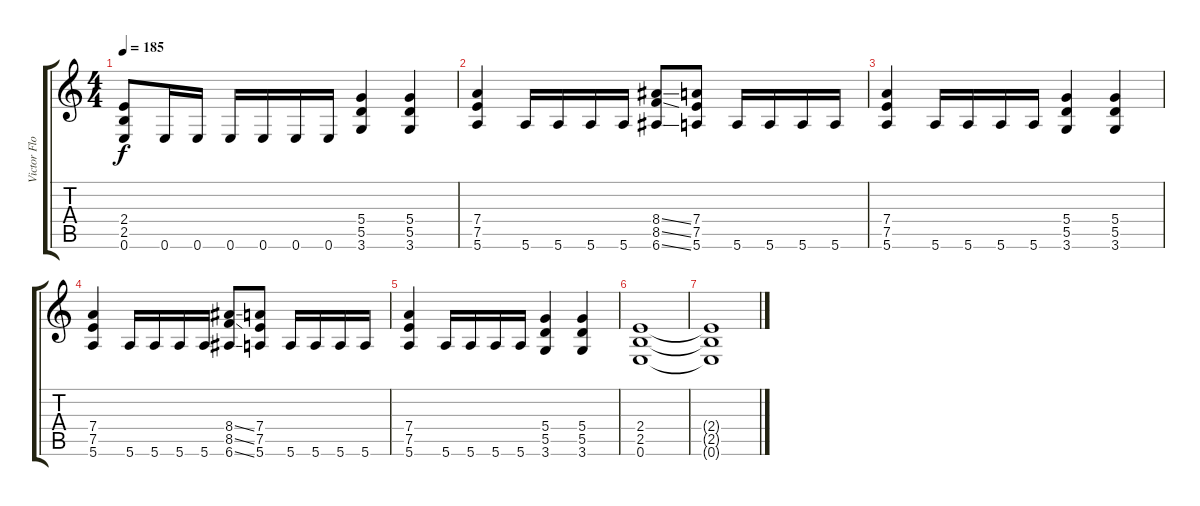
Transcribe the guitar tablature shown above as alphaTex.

\track ("Victor Floghdraki" "Victor Flo") {instrument overdrivenguitar}
\staff {score tabs}
\tuning (E4 B3 G3 D3 A2 E2) {hide}
\ts (4 4)
\tempo 185
\clef g2
\ks c
(2.4 2.5 0.6).8{dy f} 0.6.16 0.6.16 0.6.16 0.6.16 0.6.16 0.6.16 (5.4 5.5 3.6).4 (5.4 5.5 3.6).4 |
(7.4 7.5 5.6).4 5.6.16 5.6.16 5.6.16 5.6.16 (8.4{ss} 8.5{ss} 6.6{ss}).8 (7.4 7.5 5.6).8 5.6.16 5.6.16 5.6.16 5.6.16 |
(7.4 7.5 5.6).4 5.6.16 5.6.16 5.6.16 5.6.16 (5.4 5.5 3.6).4 (5.4 5.5 3.6).4 |
(7.4 7.5 5.6).4 5.6.16 5.6.16 5.6.16 5.6.16 (8.4{ss} 8.5{ss} 6.6{ss}).8 (7.4 7.5 5.6).8 5.6.16 5.6.16 5.6.16 5.6.16 |
(7.4 7.5 5.6).4 5.6.16 5.6.16 5.6.16 5.6.16 (5.4 5.5 3.6).4 (5.4 5.5 3.6).4 |
(2.4 2.5 0.6).1 |
(2.4{t} 2.5{t} 0.6{t}).1
